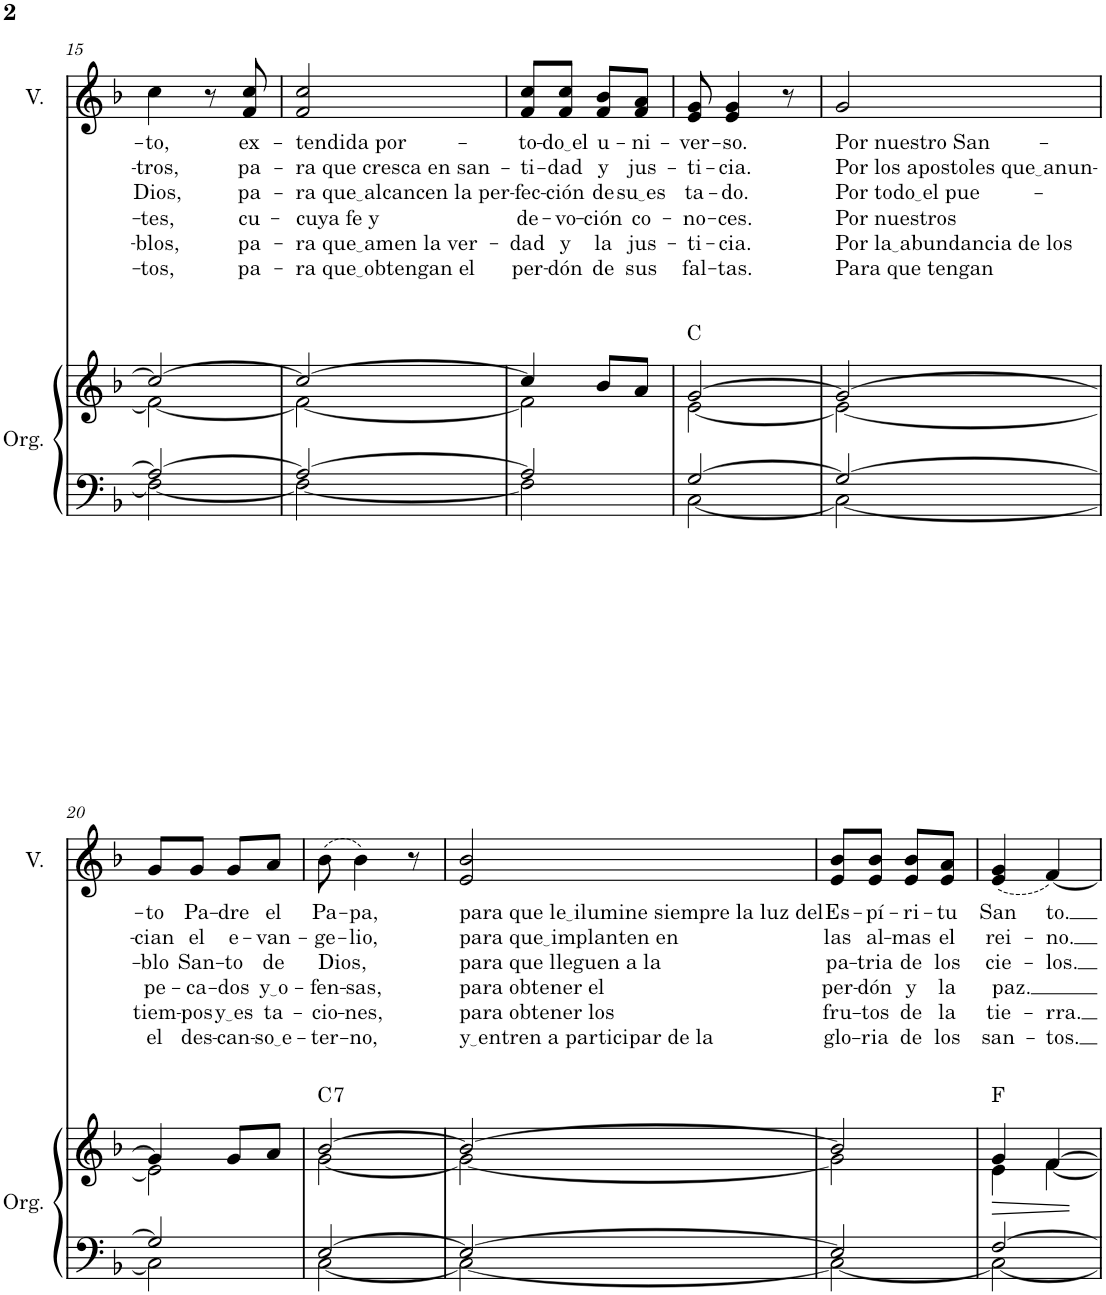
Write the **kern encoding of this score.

**kern	**kern	**harte	**kern	**text	**text	**text	**text	**text	**text
*part2	*part2	*part2	*part1	*part1	*part1	*part1	*part1	*part1	*part1
*staff3	*staff2	*	*staff1	*staff1	*staff1	*staff1	*staff1	*staff1	*staff1
*I"Órgano	*	*	*I"Mujeres	*	*	*	*	*	*
!!LO:PB:g=z
*clefF4	*clefG2	*	*clefG2	*	*	*	*	*	*
*k[b-]	*k[b-]	*	*k[b-]	*	*	*	*	*	*
*M2/4	*M2/4	*	*M2/4	*	*	*	*	*	*
=15	=15	=15	=15	=15	=15	=15	=15	=15	=15
*^	*^	*	*	*	*	*	*	*	*
!	!	!	!	!	!	!LO:LY:b	!LO:LY:b	!LO:LY:b	!LO:LY:b	!LO:LY:b	!LO:LY:b
2A/_	2F\_	2cc/_	2f\_	.	4cc\	-to,	-tros,	Dios,	-tes,	-blos,	-tos,
.	.	.	.	.	8r	.	.	.	.	.	.
!	!	!	!	!	!	!LO:LY:b	!LO:LY:b	!LO:LY:b	!LO:LY:b	!LO:LY:b	!LO:LY:b
.	.	.	.	.	8f/ 8cc/	ex-	pa-	pa-	cu-	pa-	pa-
=16	=16	=16	=16	=16	=16	=16	=16	=16	=16	=16	=16
!	!	!	!	!	!	!LO:LY:b	!LO:LY:b	!LO:LY:b	!LO:LY:b	!LO:LY:b	!LO:LY:b
2A/_	2F\_	2cc/_	2f\_	.	2f/ 2cc/	-tendida por-	-ra que cresca en san-	ra que alcancen la per	-cuya fe y	ra que amen la ver	ra que obtengan el
=17	=17	=17	=17	=17	=17	=17	=17	=17	=17	=17	=17
!	!	!	!	!	!	!LO:LY:b	!LO:LY:b	!LO:LY:b	!LO:LY:b	!LO:LY:b	!LO:LY:b
2A/]	2F\]	4cc/]	2f\]	.	8f/ 8cc/L	to-	-ti-	-fec-	de-	-dad	per-
!	!	!	!	!	!	!LO:LY:b	!LO:LY:b	!LO:LY:b	!LO:LY:b	!LO:LY:b	!LO:LY:b
.	.	.	.	.	8f/ 8cc/J	do el	-dad	-ción	-vo-	y	-dón
!	!	!	!	!	!	!LO:LY:b	!LO:LY:b	!LO:LY:b	!LO:LY:b	!LO:LY:b	!LO:LY:b
.	.	8b-/L	.	.	8f/ 8b-/L	u-	y	de	-ción	la	de
!	!	!	!	!	!	!LO:LY:b	!LO:LY:b	!LO:LY:b	!LO:LY:b	!LO:LY:b	!LO:LY:b
.	.	8a/J	.	.	8f/ 8a/J	-ni-	jus-	su es	co-	jus-	sus
=18	=18	=18	=18	=18	=18	=18	=18	=18	=18	=18	=18
!	!	!	!	!	!	!LO:LY:b	!LO:LY:b	!LO:LY:b	!LO:LY:b	!LO:LY:b	!LO:LY:b
[2G/	[2C\	[2g/	[2e\	C:maj	8e/ 8g/	-ver-	-ti-	ta-	-no-	-ti-	fal-
!	!	!	!	!	!	!LO:LY:b	!LO:LY:b	!LO:LY:b	!LO:LY:b	!LO:LY:b	!LO:LY:b
.	.	.	.	.	4e/ 4g/	-so.	-cia.	-do.	-ces.	-cia.	-tas.
.	.	.	.	.	8r	.	.	.	.	.	.
=19	=19	=19	=19	=19	=19	=19	=19	=19	=19	=19	=19
!	!	!	!	!	!	!LO:LY:b	!LO:LY:b	!LO:LY:b	!LO:LY:b	!LO:LY:b	!LO:LY:b
2G/_	2C\_	2g/_	2e\_	.	2g/	Por nuestro San-	Por los apostoles que anun	Por todo el pue	Por nuestros	Por la abundancia de los	Para que tengan
!!LO:LB:g=z
=20	=20	=20	=20	=20	=20	=20	=20	=20	=20	=20	=20
!	!	!	!	!	!	!LO:LY:b	!LO:LY:b	!LO:LY:b	!LO:LY:b	!LO:LY:b	!LO:LY:b
2G/]	2C\]	4g/]	2e\]	.	8g/L	-to	-cian	-blo	pe-	tiem-	el
!	!	!	!	!	!	!LO:LY:b	!LO:LY:b	!LO:LY:b	!LO:LY:b	!LO:LY:b	!LO:LY:b
.	.	.	.	.	8g/J	Pa-	el	San-	-ca-	-pos	des-
!	!	!	!	!	!	!LO:LY:b	!LO:LY:b	!LO:LY:b	!LO:LY:b	!LO:LY:b	!LO:LY:b
.	.	8g/L	.	.	8g/L	-dre	e-	-to	-dos	y es	-can-
!	!	!	!	!	!	!LO:LY:b	!LO:LY:b	!LO:LY:b	!LO:LY:b	!LO:LY:b	!LO:LY:b
.	.	8a/J	.	.	8a/J	el	-van-	de	y o	ta-	so e
=21	=21	=21	=21	=21	=21	=21	=21	=21	=21	=21	=21
!	!	!	!	!LO:H:kt=7	!	!LO:LY:b	!LO:LY:b	!LO:LY:b	!LO:LY:b	!LO:LY:b	!LO:LY:b
[2E/	[2C\	[2b-/	[2g\	C:7	(8b-\	Pa-	-ge-	Dios,	-fen-	-cio-	-ter-
!	!	!	!	!	!	!LO:LY:b	!LO:LY:b	!	!LO:LY:b	!LO:LY:b	!LO:LY:b
.	.	.	.	.	4b-\)	-pa,	-lio,	.	-sas,	-nes,	-no,
.	.	.	.	.	8r	.	.	.	.	.	.
=22	=22	=22	=22	=22	=22	=22	=22	=22	=22	=22	=22
!	!	!	!	!	!	!LO:LY:b	!LO:LY:b	!LO:LY:b	!LO:LY:b	!LO:LY:b	!LO:LY:b
2E/_	2C\_	2b-/_	2g\_	.	2e/ 2b-/	para que le ilumine siempre la luz del	para que implanten en	para que lleguen a la	para obtener el	para obtener los	y entren a participar de la
=23	=23	=23	=23	=23	=23	=23	=23	=23	=23	=23	=23
!	!	!	!	!	!	!LO:LY:b	!LO:LY:b	!LO:LY:b	!LO:LY:b	!LO:LY:b	!LO:LY:b
2E/]	2C\_	2b-/]	2g\]	.	8e/ 8b-/L	Es-	las	pa-	per-	fru-	glo-
!	!	!	!	!	!	!LO:LY:b	!LO:LY:b	!LO:LY:b	!LO:LY:b	!LO:LY:b	!LO:LY:b
.	.	.	.	.	8e/ 8b-/J	-pí-	al-	-tria	-dón	-tos	-ria
!	!	!	!	!	!	!LO:LY:b	!LO:LY:b	!LO:LY:b	!LO:LY:b	!LO:LY:b	!LO:LY:b
.	.	.	.	.	8e/ 8b-/L	-ri-	-mas	de	y	de	de
!	!	!	!	!	!	!LO:LY:b	!LO:LY:b	!LO:LY:b	!LO:LY:b	!LO:LY:b	!LO:LY:b
.	.	.	.	.	8e/ 8a/J	-tu	el	los	la	la	los
=24	=24	=24	=24	=24	=24	=24	=24	=24	=24	=24	=24
!	!	!	!	!	!	!LO:LY:b	!LO:LY:b	!LO:LY:b	!LO:LY:b	!LO:LY:b	!LO:LY:b
[2F/	2C\_	4g/	4e\	F:maj	(4e/ 4g/	San	rei-	cie-	paz.	tie-	san-
!	!	!	!	!	!	!LO:LY:b	!LO:LY:b	!LO:LY:b	!	!LO:LY:b	!LO:LY:b
.	.	[4f/	[4f\	.	[4f/)	-to.	-no.	-los.	.	-rra.	-tos.
*v	*v	*	*	*	*	*	*	*	*	*	*
*	*v	*v	*	*	*	*	*	*	*	*
=	=	=	=	=	=	=	=	=	=
*-	*-	*-	*-	*-	*-	*-	*-	*-	*-
